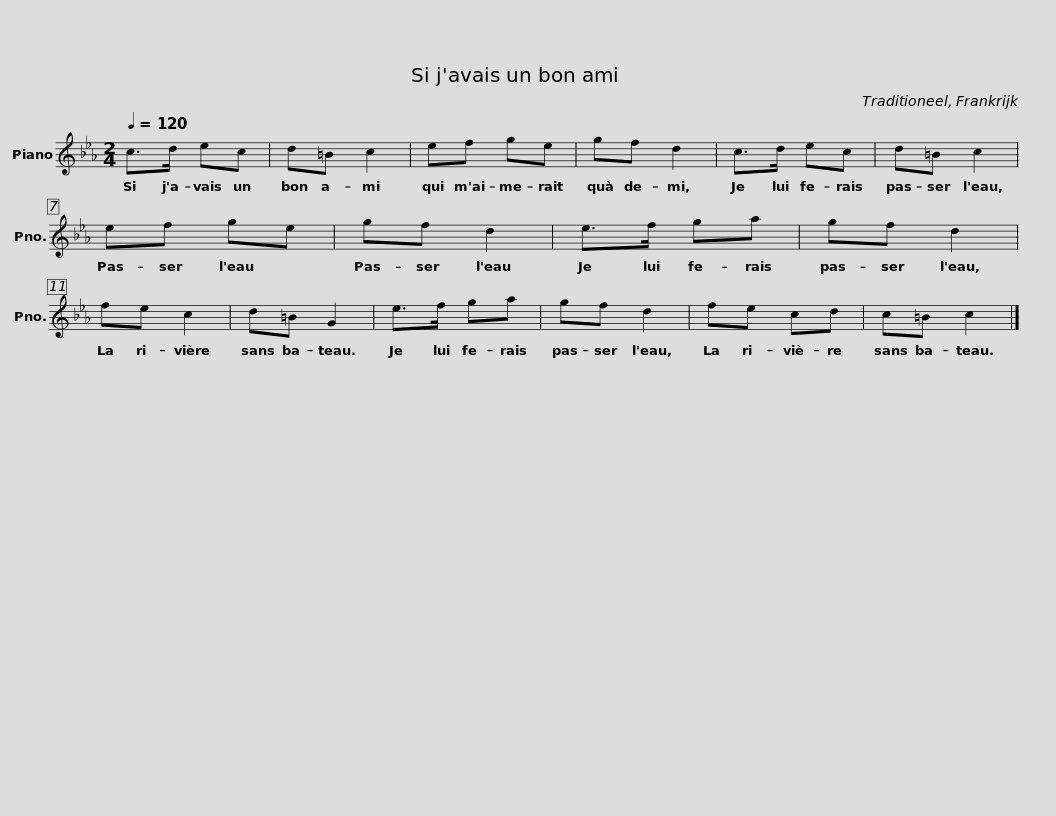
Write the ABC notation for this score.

X:1
L:1/8
Q:1/4=120
M:2/4
I:linebreak $
K:Eb
V:1 treble
V:1
 c>d ec | d=B c2 | ef ge | gf d2 |$ c>d ec | %5
 d=B c2 | ef ge | gf d2 |$ e>f ga | gf d2 | %10
 fe c2 | d=B G2 |$ e>f ga | gf d2 | fe cd | %15
 c=B c2 |] %16
